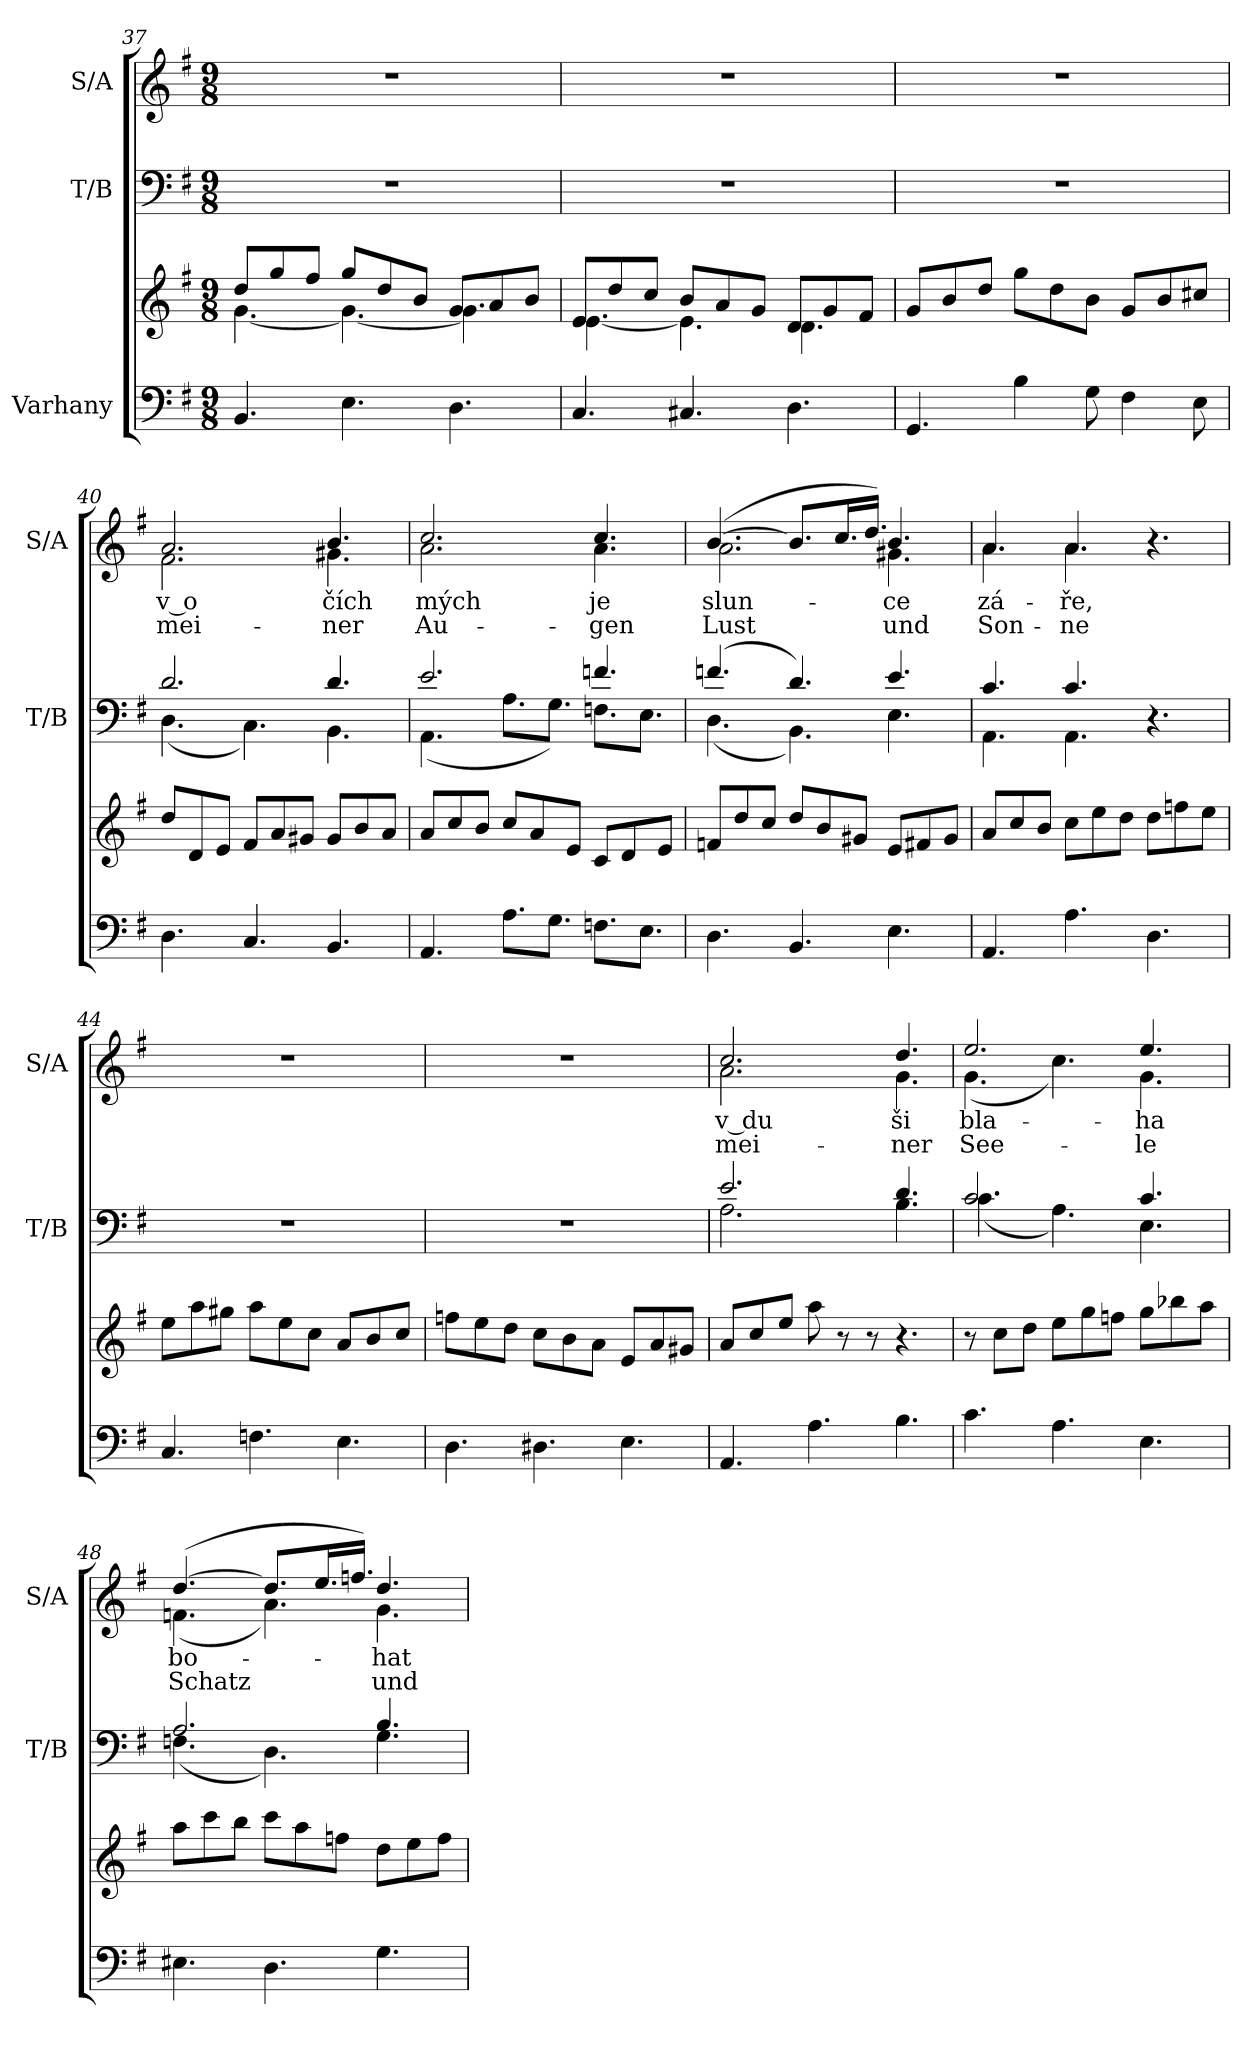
**kern	**kern	**kern	**kern	**text	**text
*part3	*part3	*part2	*part1	*part1	*part1
*staff4	*staff3	*staff2	*staff1	*staff1	*staff1
*I"Varhany	*	*I"T/B	*I"S/A	*	*
*	*	*I'T/B	*I'S/A	*	*
!!LO:PB:g=z
*clefF4	*clefG2	*clefF4	*clefG2	*	*
*k[f#]	*k[f#]	*k[f#]	*k[f#]	*	*
*M9/8	*M9/8	*M9/8	*M9/8	*	*
=37	=37	=37	=37	=37	=37
*	*^	*	*	*	*
4.BB/	8dd/L	[4.g\	8%9r	8%9r	.	.
.	8gg/	.	.	.	.	.
.	8ff#/J	.	.	.	.	.
4.E\	8gg/L	4.g\_	.	.	.	.
.	8dd/	.	.	.	.	.
.	8b/J	.	.	.	.	.
4.D\	8g/L	4.g\]	.	.	.	.
.	8a/	.	.	.	.	.
.	8b/J	.	.	.	.	.
=38	=38	=38	=38	=38	=38	=38
4.C/	8e/L	[4.e\	8%9r	8%9r	.	.
.	8dd/	.	.	.	.	.
.	8cc/J	.	.	.	.	.
4.C#X/	8b/L	4.e\]	.	.	.	.
.	8a/	.	.	.	.	.
.	8g/J	.	.	.	.	.
4.D\	8d/L	4.d\	.	.	.	.
.	8g/	.	.	.	.	.
.	8f#/J	.	.	.	.	.
*	*v	*v	*	*	*	*
=39	=39	=39	=39	=39	=39
4.GG/	8g/L	8%9r	8%9r	.	.
.	8b/	.	.	.	.
.	8dd/J	.	.	.	.
4B\	8gg\L	.	.	.	.
.	8dd\	.	.	.	.
8G\	8b\J	.	.	.	.
4F#\	8g/L	.	.	.	.
.	8b/	.	.	.	.
8E\	8cc#X/J	.	.	.	.
=40	=40	=40	=40	=40	=40
*	*	*^	*^	*	*
4.D\	8dd/L	2.d/	(4.D\	2.a/	2.f#\	v o	mei-
.	8d/	.	.	.	.	.	.
.	8e/J	.	.	.	.	.	.
4.C/	8f#/L	.	4.C\)	.	.	.	.
.	8a/	.	.	.	.	.	.
.	8g#X/J	.	.	.	.	.	.
4.BB/	8g#/L	4.d/	4.BB\	4.b/	4.g#X\	-čích	-ner
.	8b/	.	.	.	.	.	.
.	8a/J	.	.	.	.	.	.
!!LO:LB:g=z	!!
=41	=41	=41	=41	=41	=41	=41	=41
4.AA/	8a/L	2.e/	(4.AA\	2.cc/	2.a\	mých	Au-
.	8cc/	.	.	.	.	.	.
.	8b/J	.	.	.	.	.	.
8.A\L	8cc/L	.	8.A\L	.	.	.	.
.	8a/	.	.	.	.	.	.
8.G\J	.	.	8.G\J)	.	.	.	.
.	8e/J	.	.	.	.	.	.
8.Fn\L	8c/L	4.fn/	8.Fn\L	4.cc/	4.a\	je	-gen
.	8d/	.	.	.	.	.	.
8.E\J	.	.	8.E\J	.	.	.	.
.	8e/J	.	.	.	.	.	.
=42	=42	=42	=42	=42	=42	=42	=42
4.D\	8fn/L	(4.fn/	(4.D\	([4.b/	2.a\	slun-	Lust
.	8dd/	.	.	.	.	.	.
.	8cc/J	.	.	.	.	.	.
4.BB/	8dd/L	4.d/)	4.BB\)	8.b/L]	.	.	.
.	8b/	.	.	.	.	.	.
.	.	.	.	16.cc/L	.	.	.
.	8g#X/J	.	.	.	.	.	.
.	.	.	.	16.dd/JJ)	.	.	.
4.E\	8e/L	4.e/	4.E\	4.b/	4.g#X\	-ce	und
.	8f#X/	.	.	.	.	.	.
.	8g#/J	.	.	.	.	.	.
=43	=43	=43	=43	=43	=43	=43	=43
4.AA/	8a/L	4.c/	4.AA\	4.a/	4.a\	zá-	Son-
.	8cc/	.	.	.	.	.	.
.	8b/J	.	.	.	.	.	.
4.A\	8cc\L	4.c/	4.AA\	4.a/	4.a\	-ře,	-ne
.	8ee\	.	.	.	.	.	.
.	8dd\J	.	.	.	.	.	.
4.D\	8dd\L	4.r	4.ryy	4.r	4.ryy	.	.
.	8ffn\	.	.	.	.	.	.
.	8ee\J	.	.	.	.	.	.
*	*	*v	*v	*	*	*	*
*	*	*	*v	*v	*	*
=44	=44	=44	=44	=44	=44
4.C/	8ee\L	8%9r	8%9r	.	.
.	8aa\	.	.	.	.
.	8gg#X\J	.	.	.	.
4.Fn\	8aa\L	.	.	.	.
.	8ee\	.	.	.	.
.	8cc\J	.	.	.	.
4.E\	8a/L	.	.	.	.
.	8b/	.	.	.	.
.	8cc/J	.	.	.	.
!!LO:LB:g=z
=45	=45	=45	=45	=45	=45
4.D\	8ffn\L	8%9r	8%9r	.	.
.	8ee\	.	.	.	.
.	8dd\J	.	.	.	.
4.D#X\	8cc\L	.	.	.	.
.	8b\	.	.	.	.
.	8a\J	.	.	.	.
4.E\	8e/L	.	.	.	.
.	8a/	.	.	.	.
.	8g#X/J	.	.	.	.
=46	=46	=46	=46	=46	=46
*	*	*^	*^	*	*
4.AA/	8a/L	2.e/	2.A\	2.cc/	2.a\	v du	mei-
.	8cc/	.	.	.	.	.	.
.	8ee/J	.	.	.	.	.	.
4.A\	8aa\	.	.	.	.	.	.
.	8r	.	.	.	.	.	.
.	8r	.	.	.	.	.	.
4.B\	4.r	4.d/	4.B\	4.dd/	4.g\	-ši	-ner
=47	=47	=47	=47	=47	=47	=47	=47
4.c\	8r	2.c/	(4.c\	2.ee/	(4.g\	bla-	See-
.	8cc\L	.	.	.	.	.	.
.	8dd\J	.	.	.	.	.	.
4.A\	8ee\L	.	4.A\)	.	4.cc\)	.	.
.	8gg\	.	.	.	.	.	.
.	8ffn\J	.	.	.	.	.	.
4.E\	8gg\L	4.c/	4.E\	4.ee/	4.g\	-ha	-le
.	8bb-X\	.	.	.	.	.	.
.	8aa\J	.	.	.	.	.	.
=48	=48	=48	=48	=48	=48	=48	=48
4.E#X\	8aa\L	2.A/	(4.Fn\	([4.dd/	(4.fn\	bo-	Schatz
.	8ccc\	.	.	.	.	.	.
.	8bb\J	.	.	.	.	.	.
4.D\	8ccc\L	.	4.D\)	8.dd/L]	4.a\)	.	.
.	8aa\	.	.	.	.	.	.
.	.	.	.	16.ee/L	.	.	.
.	8ffn\J	.	.	.	.	.	.
.	.	.	.	16.ffn/JJ)	.	.	.
4.G\	8dd\L	4.B/	4.G\	4.dd/	4.g\	-hat-	und
.	8ee\	.	.	.	.	.	.
.	8ff\J	.	.	.	.	.	.
*	*	*v	*v	*	*	*	*
*	*	*	*v	*v	*	*
=	=	=	=	=	=
*-	*-	*-	*-	*-	*-
